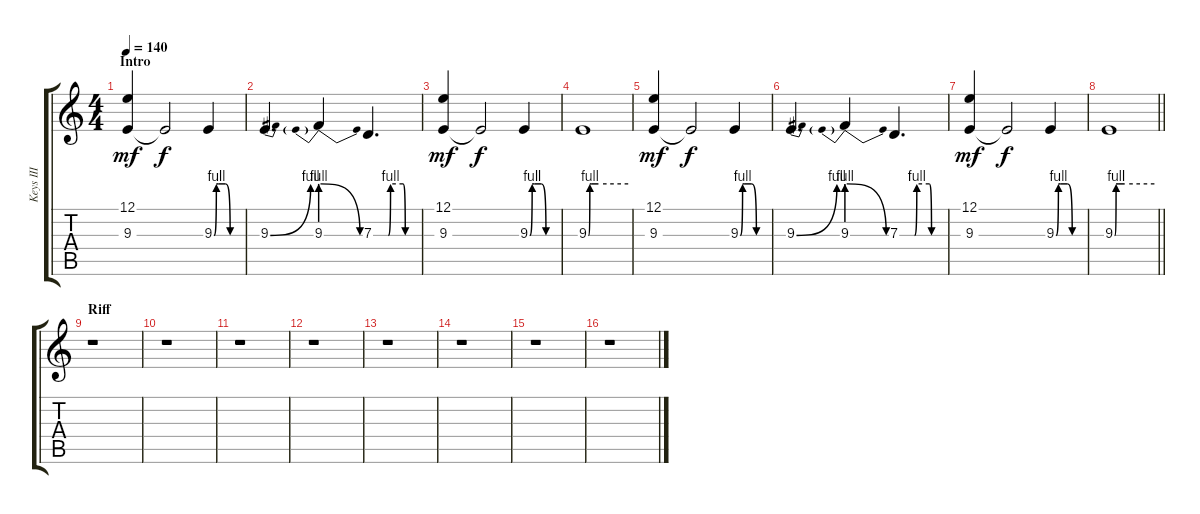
\track ("Keys III" "Keys III") {instrument fx5brightness}
\staff {score tabs}
\tuning (E4 B3 G3 D3 A2 E2) {hide}
\ts (4 4)
\section ("" "Intro")
\tempo 140
\clef g2
\ks c
(12.1 9.3).4{dy mf instrument fx5brightness} 9.3{t}.2{dy f} 9.3{be (custom 0 0 5 4 10 4 25 4 35 0 60 0)}.4 |
9.3{be (bend 0 0 60 4)}.4{d} 9.3{be (prebendrelease 0 4 60 0)}.4 7.3{be (custom 0 0 20 0 23 4 40 4 43 0 45 0 60 0)}.4{d} |
(12.1 9.3).4{dy mf} 9.3{t}.2{dy f} 9.3{be (custom 0 0 5 4 10 4 25 4 35 0 60 0)}.4 |
9.3{be (custom 0 0 2 4 5 4 15 4 60 4)}.1 |
(12.1 9.3).4{dy mf} 9.3{t}.2{dy f} 9.3{be (custom 0 0 5 4 10 4 25 4 35 0 60 0)}.4 |
9.3{be (bend 0 0 60 4)}.4{d} 9.3{be (prebendrelease 0 4 60 0)}.4 7.3{be (custom 0 0 20 0 23 4 40 4 43 0 45 0 60 0)}.4{d} |
(12.1 9.3).4{dy mf} 9.3{t}.2{dy f} 9.3{be (custom 0 0 5 4 10 4 25 4 35 0 60 0)}.4 |
\barLineRight lightlight
9.3{be (custom 0 0 2 4 5 4 15 4 60 4)}.1 |
\section ("" "Riff")
r.1 |
r.1 |
r.1 |
r.1 |
r.1 |
r.1 |
r.1 |
r.1
